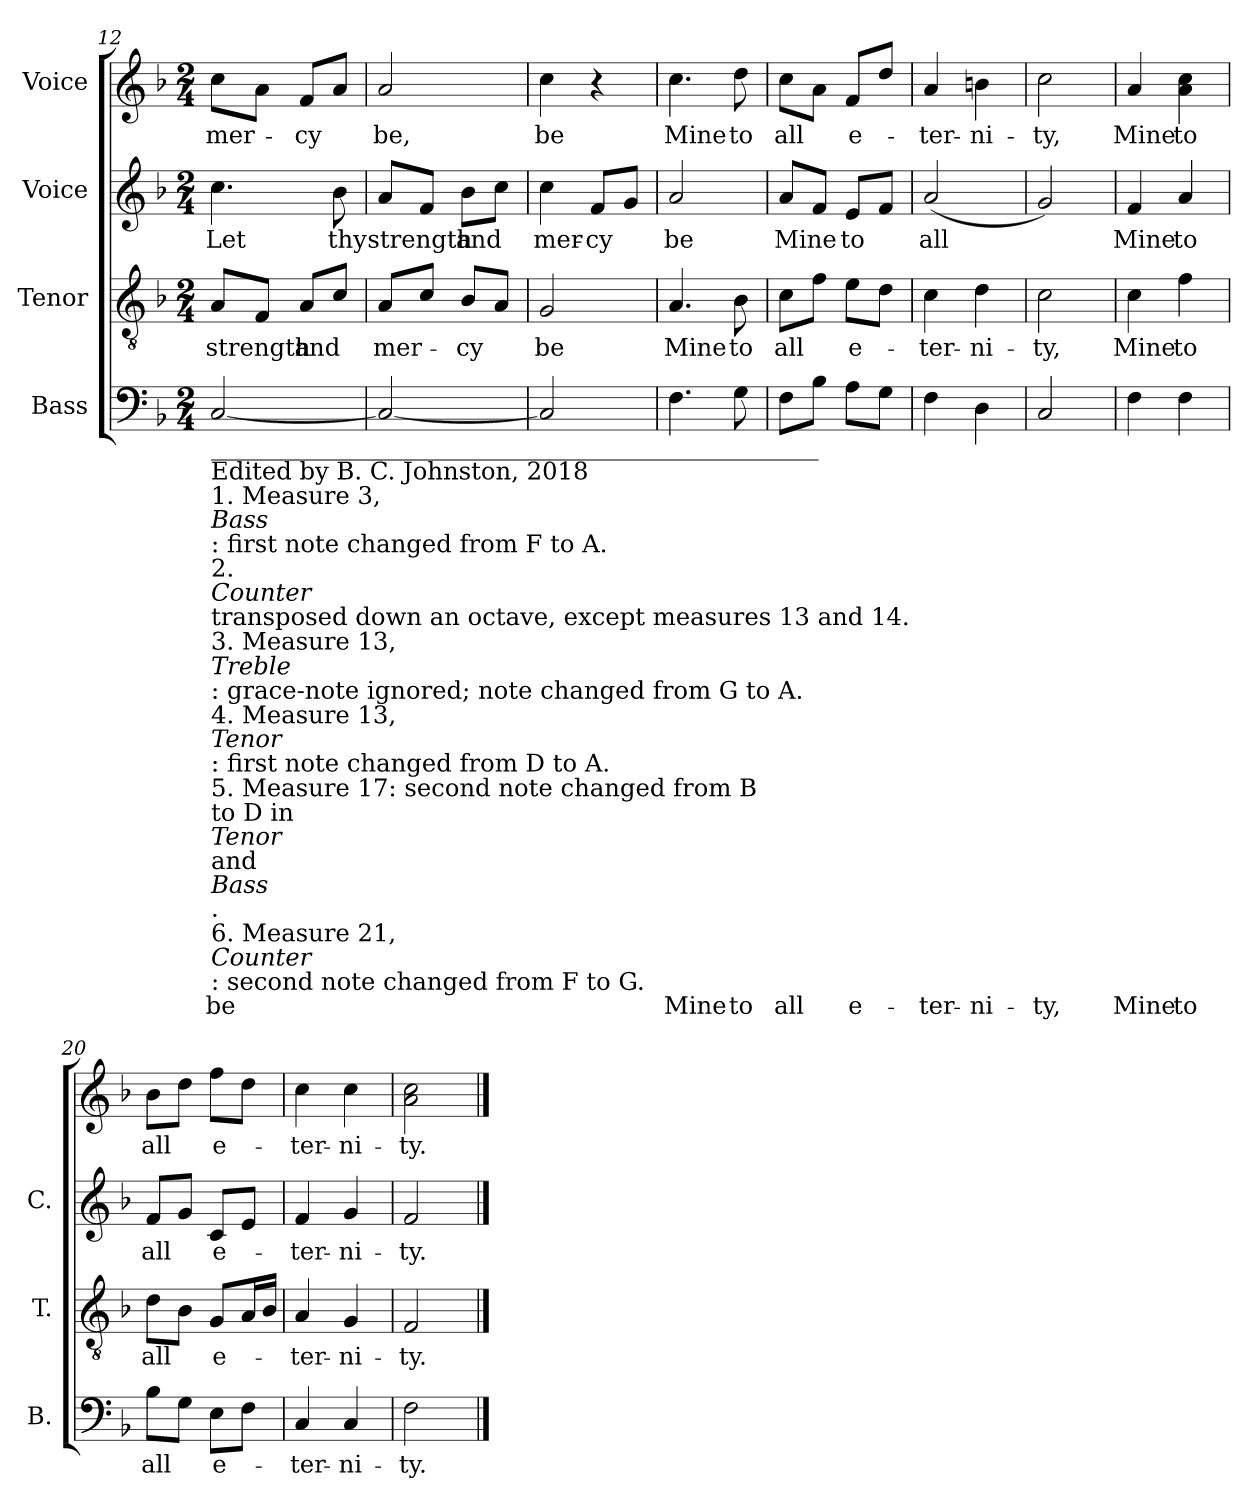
**kern	**text	**kern	**text	**kern	**text	**kern	**text
*part4	*part4	*part3	*part3	*part2	*part2	*part1	*part1
*staff4	*staff4	*staff3	*staff3	*staff2	*staff2	*staff1	*staff1
*I"Bass	*	*I"Tenor	*	*I"Voice	*	*I"Voice	*
*I'B.	*	*I'T.	*	*I'C.	*	*	*
*clefF4	*	*clefGv2	*	*clefG2	*	*clefG2	*
*k[b-]	*	*k[b-]	*	*k[b-]	*	*k[b-]	*
*M2/4	*	*M2/4	*	*M2/4	*	*M2/4	*
=12	=12	=12	=12	=12	=12	=12	=12
!LO:TX:b:t=__________________________________________________	!	!	!	!	!	!	!
!LO:TX:b:t=Edited by B. C. Johnston, 2018	!	!	!	!	!	!	!
!LO:TX:b:t=1. Measure 3,	!	!	!	!	!	!	!
!LO:TX:b:i:t=Bass	!	!	!	!	!	!	!
!LO:TX:b:t=&colon; first note changed from F to A.	!	!	!	!	!	!	!
!LO:TX:b:t=2.	!	!	!	!	!	!	!
!LO:TX:b:i:t=Counter	!	!	!	!	!	!	!
!LO:TX:b:t=transposed down an octave, except measures 13 and 14.	!	!	!	!	!	!	!
!LO:TX:b:t=3. Measure 13,	!	!	!	!	!	!	!
!LO:TX:b:i:t=Treble	!	!	!	!	!	!	!
!LO:TX:b:t=&colon; grace-note ignored; note changed from G to A.	!	!	!	!	!	!	!
!LO:TX:b:t=4. Measure 13,	!	!	!	!	!	!	!
!LO:TX:b:i:t=Tenor	!	!	!	!	!	!	!
!LO:TX:b:t=&colon; first note changed from D to A.	!	!	!	!	!	!	!
!LO:TX:b:t=5. Measure 17&colon; second note changed from B	!	!	!	!	!	!	!
!LO:TX:b:t=to D in	!	!	!	!	!	!	!
!LO:TX:b:i:t=Tenor	!	!	!	!	!	!	!
!LO:TX:b:t=and	!	!	!	!	!	!	!
!LO:TX:b:i:t=Bass	!	!	!	!	!	!	!
!LO:TX:b:t=.	!	!	!	!	!	!	!
!LO:TX:b:t=6. Measure 21,	!	!	!	!	!	!	!
!LO:TX:b:i:t=Counter	!	!	!	!	!	!	!
!LO:TX:b:t=&colon; second note changed from F to G.	!	!	!	!	!	!	!
[2C/	be	8A/L	strength	4.cc\	Let	8cc\L	mer-
.	.	8F/J	.	.	.	8a\J	.
.	.	8A/L	and	.	.	8f/L	-cy
.	.	8c/J	.	8b-\	thy	8a/J	.
=13	=13	=13	=13	=13	=13	=13	=13
2C/_	.	8A/L	mer-	8a/L	strength	2a/	be,
.	.	8c/J	.	8f/J	.	.	.
.	.	8B-/L	-cy	8b-\L	and	.	.
.	.	8A/J	.	8cc\J	.	.	.
=14	=14	=14	=14	=14	=14	=14	=14
2C/]	.	2G/	be	4cc\	mer-	4cc\	be
.	.	.	.	8f/L	-cy	4r	.
.	.	.	.	8g/J	.	.	.
=15	=15	=15	=15	=15	=15	=15	=15
4.F\	Mine	4.A/	Mine	2a/	be	4.cc\	Mine
8G\	to	8B-\	to	.	.	8dd\	to
=16	=16	=16	=16	=16	=16	=16	=16
8F\L	all	8c\L	all	8a/L	Mine	8cc\L	all
8B-\J	.	8f\J	.	8f/J	.	8a\J	.
8A\L	e-	8e\L	e-	8e/L	to	8f/L	e-
8G\J	.	8d\J	.	8f/J	.	8dd/J	.
=17	=17	=17	=17	=17	=17	=17	=17
4F\	-ter-	4c\	-ter-	(2a/	all	4a/	-ter-
4D\	-ni-	4d\	-ni-	.	.	4bn\	-ni-
=18	=18	=18	=18	=18	=18	=18	=18
2C/	-ty,	2c\	-ty,	2g/)	.	2cc\	-ty,
=19	=19	=19	=19	=19	=19	=19	=19
4F\	Mine	4c\	Mine	4f/	Mine	4a/	Mine
4F\	to	4f\	to	4a/	to	4a\ 4cc\	to
=20	=20	=20	=20	=20	=20	=20	=20
8B-\L	all	8d\L	all	8f/L	all	8b-\L	all
8G\J	.	8B-\J	.	8g/J	.	8dd\J	.
8E\L	e-	8G/L	e-	8c/L	e-	8ff\L	e-
8F\J	.	16A/L	.	8e/J	.	8dd\J	.
.	.	16B-/JJ	.	.	.	.	.
=21	=21	=21	=21	=21	=21	=21	=21
4C/	-ter-	4A/	-ter-	4f/	-ter-	4cc\	-ter-
4C/	-ni-	4G/	-ni-	4g/	-ni-	4cc\	-ni-
=22	=22	=22	=22	=22	=22	=22	=22
2F\	-ty.	2F/	-ty.	2f/	-ty.	2a\ 2cc\	-ty.
==	==	==	==	==	==	==	==
*-	*-	*-	*-	*-	*-	*-	*-
